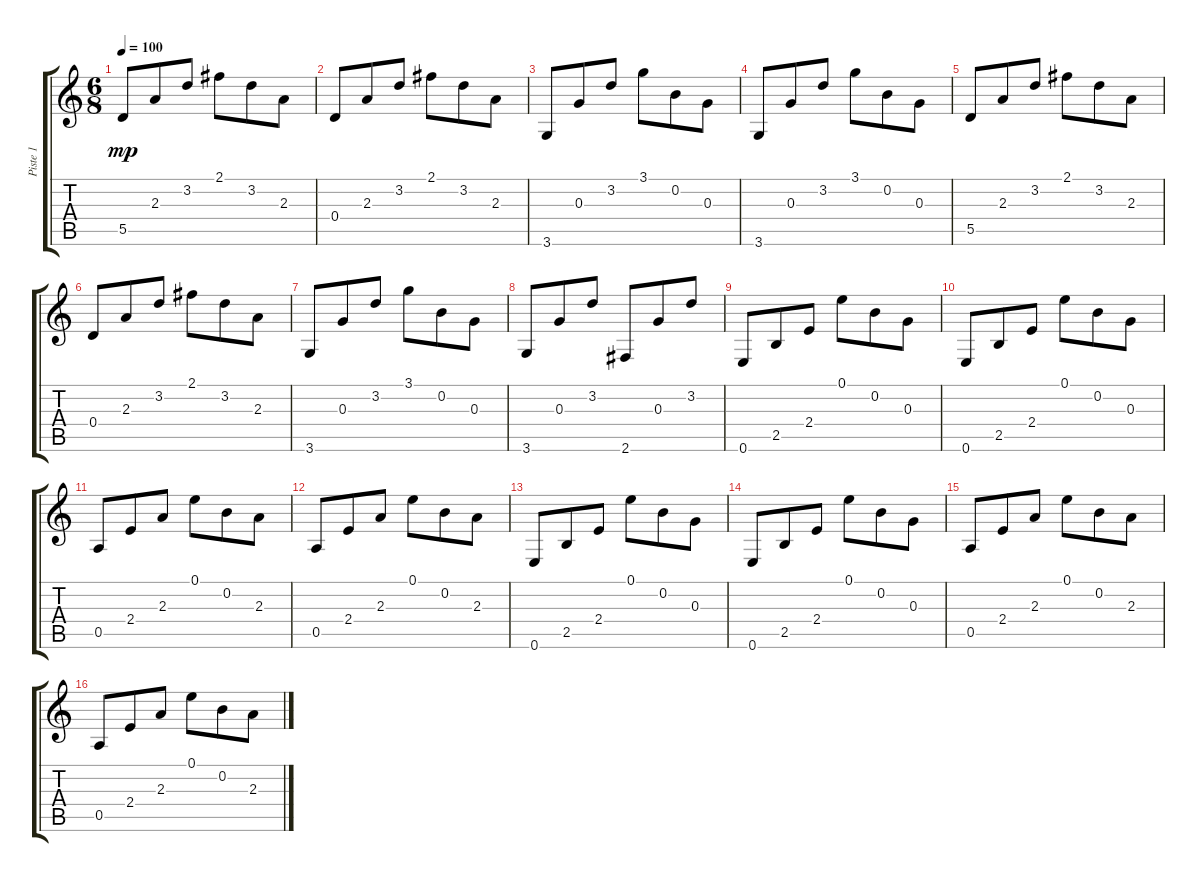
\track ("Piste 1" "Piste 1") {instrument acousticguitarnylon}
\staff {score tabs}
\tuning (E4 B3 G3 D3 A2 E2) {hide}
\ts (6 8)
\tempo 100
\clef g2
\ks c
5.5.8{dy mp} 2.3.8 3.2.8 2.1.8 3.2.8 2.3.8 |
0.4.8 2.3.8 3.2.8 2.1.8 3.2.8 2.3.8 |
3.6.8 0.3.8 3.2.8 3.1.8 0.2.8 0.3.8 |
3.6.8 0.3.8 3.2.8 3.1.8 0.2.8 0.3.8 |
5.5.8 2.3.8 3.2.8 2.1.8 3.2.8 2.3.8 |
0.4.8 2.3.8 3.2.8 2.1.8 3.2.8 2.3.8 |
3.6.8 0.3.8 3.2.8 3.1.8 0.2.8 0.3.8 |
3.6.8 0.3.8 3.2.8 2.6.8 0.3.8 3.2.8 |
0.6.8 2.5.8 2.4.8 0.1.8 0.2.8 0.3.8 |
0.6.8 2.5.8 2.4.8 0.1.8 0.2.8 0.3.8 |
0.5.8 2.4.8 2.3.8 0.1.8 0.2.8 2.3.8 |
0.5.8 2.4.8 2.3.8 0.1.8 0.2.8 2.3.8 |
0.6.8 2.5.8 2.4.8 0.1.8 0.2.8 0.3.8 |
0.6.8 2.5.8 2.4.8 0.1.8 0.2.8 0.3.8 |
0.5.8 2.4.8 2.3.8 0.1.8 0.2.8 2.3.8 |
0.5.8 2.4.8 2.3.8 0.1.8 0.2.8 2.3.8
